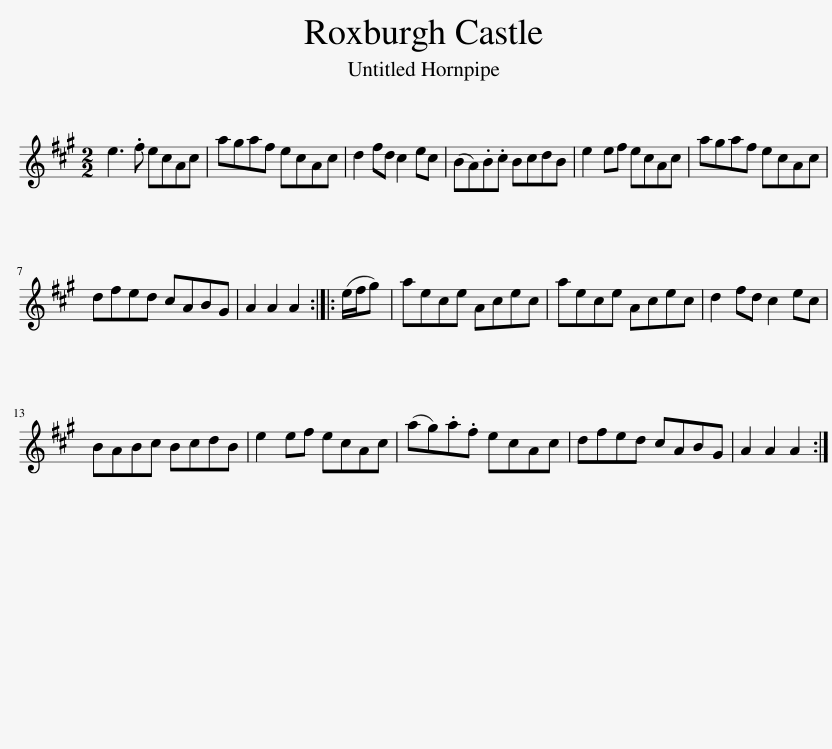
X:1
L:1/8
M:2/2
I:linebreak $
K:A
V:1 treble
V:1
 e3 .f ecAc | agaf ecAc | d2 fd c2 ec | (BA).B.c BcdB | e2 ef ecAc | %5
 agaf ecAc |$ dfed cABG | A2 A2 A2 :: (e/f/g) | aece Acec | %10
 aece Acec | d2 fd c2 ec |$ BABc BcdB | e2 ef ecAc | (ag).a.f ecAc | %15
 dfed cABG | A2 A2 A2 :| %17
